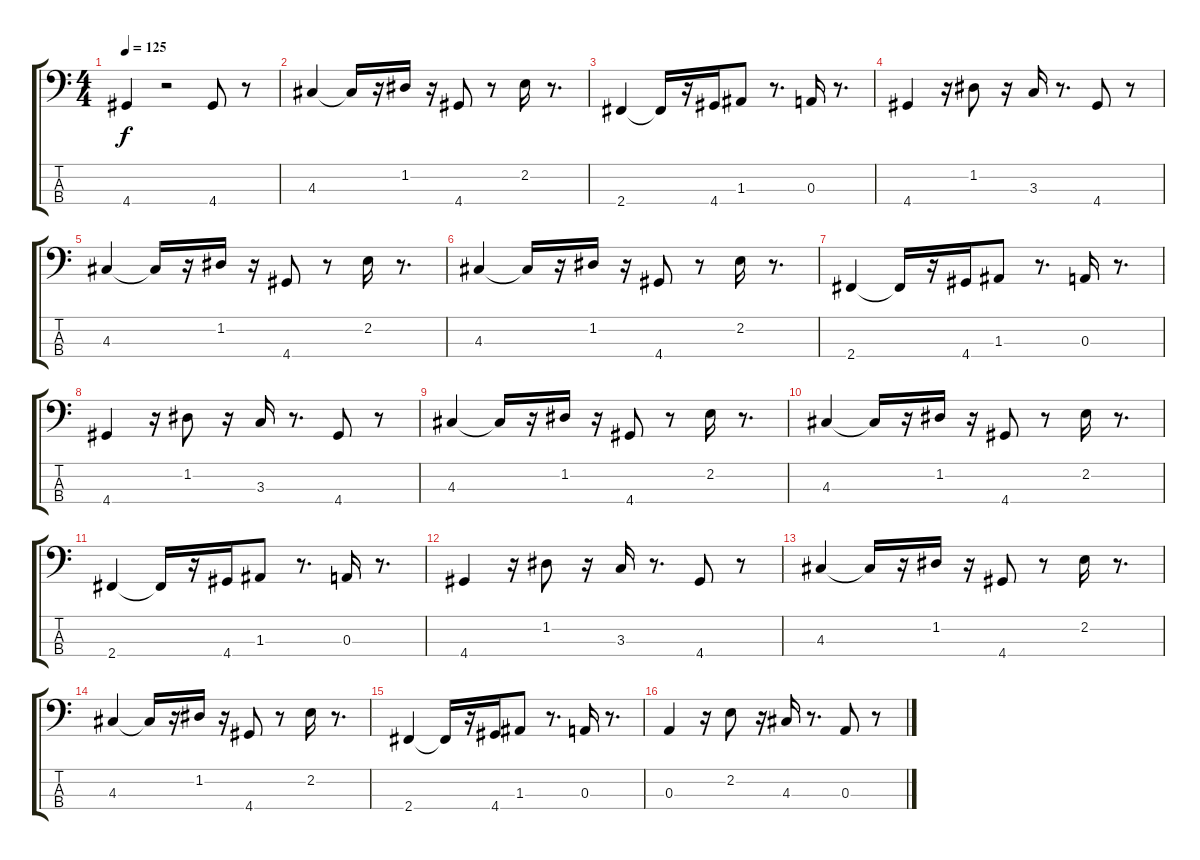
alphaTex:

\track "" {instrument electricbassfinger}
\staff {score tabs}
\tuning (G2 D2 A1 E1) {hide}
\ts (4 4)
\tempo 125
\clef f4
\ks c
4.4.4{dy f} r.2 4.4.8 r.8 |
4.3.4 4.3{t}.16 r.16 1.2.16 r.16 4.4.8 r.8 2.2.16 r.8{d} |
2.4.4 2.4{t}.16 r.16 4.4.16 1.3.8 r.8{d} 0.3.16 r.8{d} |
4.4.4 r.16 1.2.8 r.16 3.3.16 r.8{d} 4.4.8 r.8 |
4.3.4 4.3{t}.16 r.16 1.2.16 r.16 4.4.8 r.8 2.2.16 r.8{d} |
4.3.4 4.3{t}.16 r.16 1.2.16 r.16 4.4.8 r.8 2.2.16 r.8{d} |
2.4.4 2.4{t}.16 r.16 4.4.16 1.3.8 r.8{d} 0.3.16 r.8{d} |
4.4.4 r.16 1.2.8 r.16 3.3.16 r.8{d} 4.4.8 r.8 |
4.3.4 4.3{t}.16 r.16 1.2.16 r.16 4.4.8 r.8 2.2.16 r.8{d} |
4.3.4 4.3{t}.16 r.16 1.2.16 r.16 4.4.8 r.8 2.2.16 r.8{d} |
2.4.4 2.4{t}.16 r.16 4.4.16 1.3.8 r.8{d} 0.3.16 r.8{d} |
4.4.4 r.16 1.2.8 r.16 3.3.16 r.8{d} 4.4.8 r.8 |
4.3.4 4.3{t}.16 r.16 1.2.16 r.16 4.4.8 r.8 2.2.16 r.8{d} |
4.3.4 4.3{t}.16 r.16 1.2.16 r.16 4.4.8 r.8 2.2.16 r.8{d} |
2.4.4 2.4{t}.16 r.16 4.4.16 1.3.8 r.8{d} 0.3.16 r.8{d} |
0.3.4 r.16 2.2.8 r.16 4.3.16 r.8{d} 0.3.8 r.8
